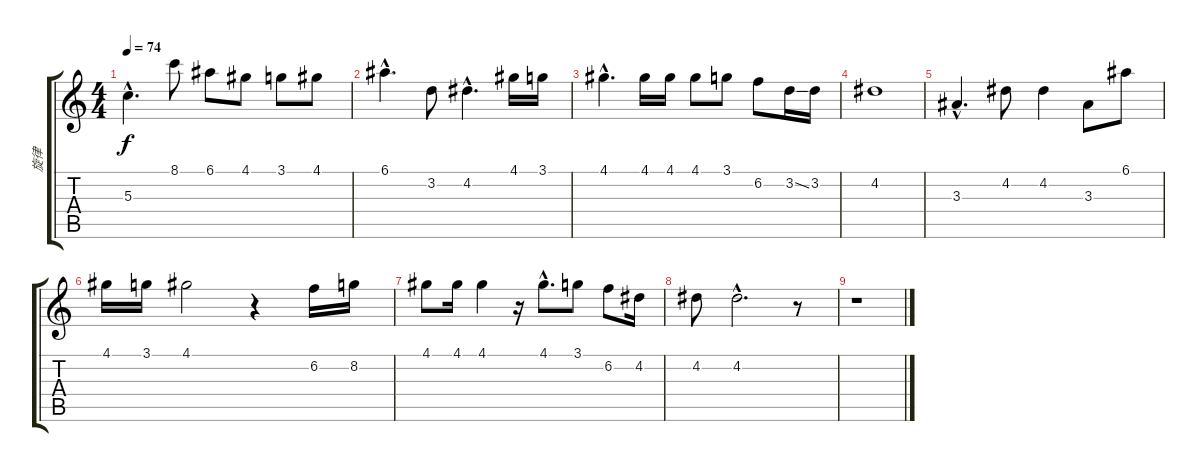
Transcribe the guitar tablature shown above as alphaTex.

\track ("旋律" "旋律") {instrument electricguitarmuted}
\staff {score tabs}
\tuning (E4 B3 G3 D3 A2 E2) {hide}
\ts (4 4)
\tempo 74
\clef g2
\ks c
5.3{hac}.4{d dy f} 8.1.8 6.1.8 4.1.8 3.1.8 4.1.8 |
6.1{hac}.4{d} 3.2.8 4.2{hac}.4{d} 4.1.16 3.1.16 |
4.1{hac}.4{d} 4.1.16 4.1.16 4.1.8 3.1.8 6.2.8 3.2{ss}.16 3.2.16 |
4.2.1 |
3.3{hac}.4{d} 4.2.8 4.2.4 3.3.8 6.1.8 |
4.1.16 3.1.16 4.1.2 r.4 6.2.16 8.2.16 |
4.1.8 4.1.16 4.1.4 r.16 4.1{hac}.8{d} 3.1.8 6.2.8 4.2.16 |
4.2.8 4.2{hac}.2{d} r.8 |
r.1
